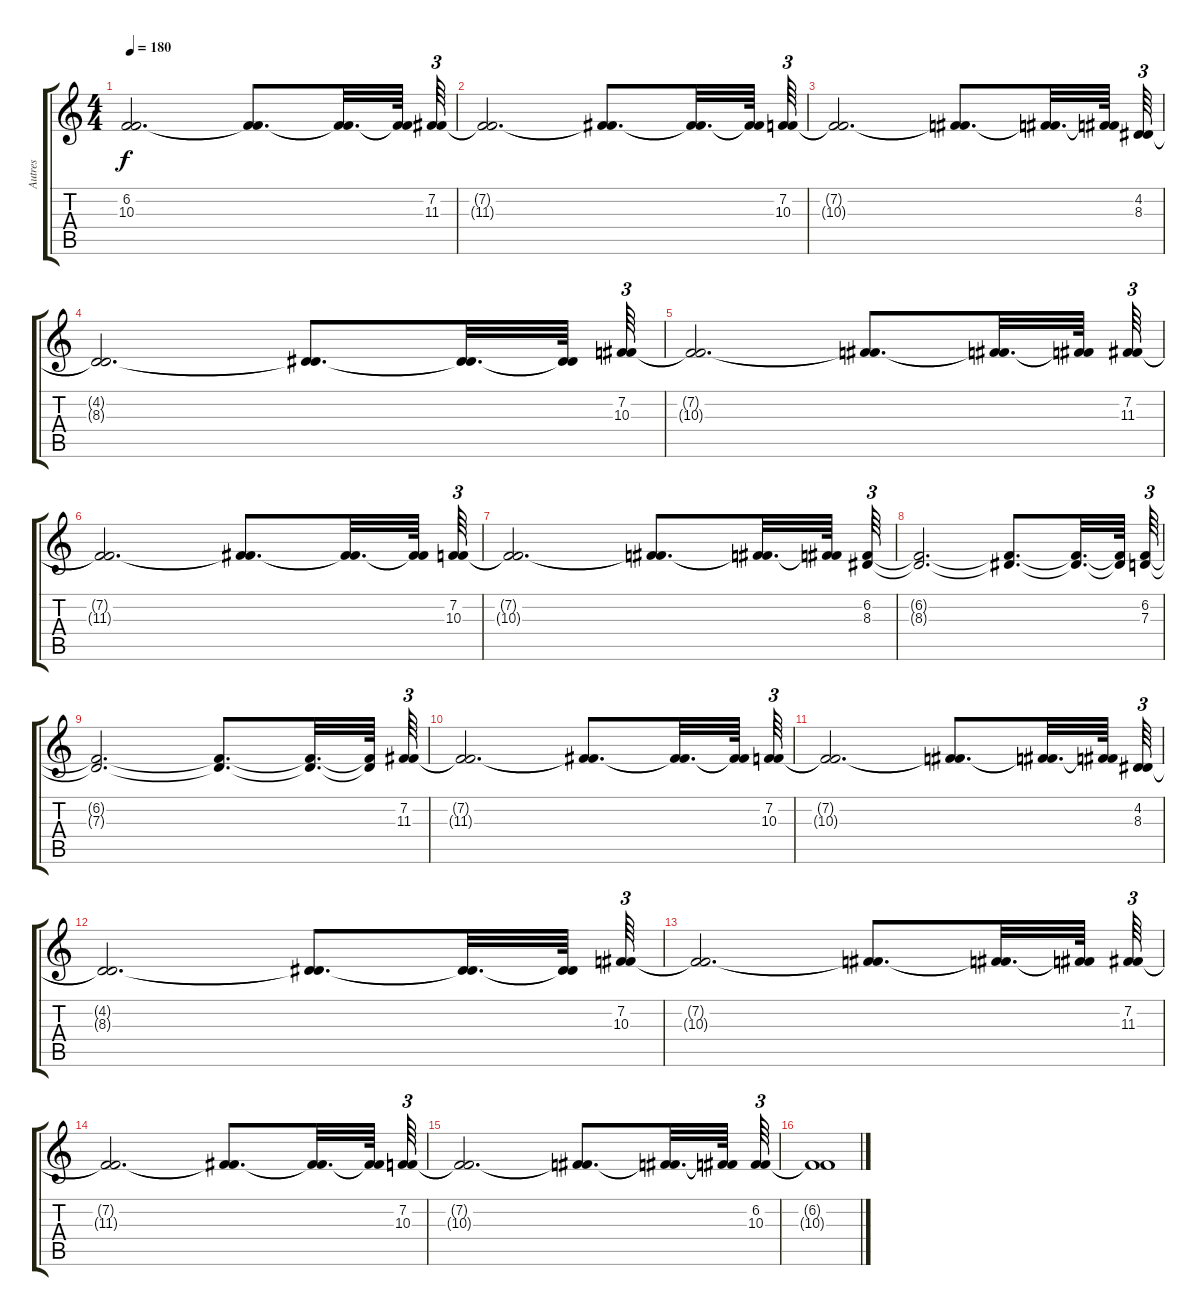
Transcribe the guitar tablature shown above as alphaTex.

\track ("Autres" "Autres") {instrument stringensemble1}
\staff {score tabs}
\tuning (E4 B3 G3 D3 A2 E2) {hide}
\ts (4 4)
\tempo 180
\clef g2
\ks c
(6.2{t} 10.3{t}).2{d dy f} (6.2{t} 10.3{t}).8{d} (6.2{t} 10.3{t}).32{d} (6.2{t} 10.3{t}).64 (7.2 11.3).64{tu (3 2)} |
(7.2{t} 11.3{t}).2{d} (7.2{t} 11.3{t}).8{d} (7.2{t} 11.3{t}).32{d} (7.2{t} 11.3{t}).64 (7.2 10.3).64{tu (3 2)} |
(7.2{t} 10.3{t}).2{d} (7.2{t} 10.3{t}).8{d} (7.2{t} 10.3{t}).32{d} (7.2{t} 10.3{t}).64 (4.2 8.3).64{tu (3 2)} |
(4.2{t} 8.3{t}).2{d} (4.2{t} 8.3{t}).8{d} (4.2{t} 8.3{t}).32{d} (4.2{t} 8.3{t}).64 (7.2 10.3).64{tu (3 2)} |
(7.2{t} 10.3{t}).2{d} (7.2{t} 10.3{t}).8{d} (7.2{t} 10.3{t}).32{d} (7.2{t} 10.3{t}).64 (7.2 11.3).64{tu (3 2)} |
(7.2{t} 11.3{t}).2{d} (7.2{t} 11.3{t}).8{d} (7.2{t} 11.3{t}).32{d} (7.2{t} 11.3{t}).64 (7.2 10.3).64{tu (3 2)} |
(7.2{t} 10.3{t}).2{d} (7.2{t} 10.3{t}).8{d} (7.2{t} 10.3{t}).32{d} (7.2{t} 10.3{t}).64 (6.2 8.3).64{tu (3 2)} |
(6.2{t} 8.3{t}).2{d} (6.2{t} 8.3{t}).8{d} (6.2{t} 8.3{t}).32{d} (6.2{t} 8.3{t}).64 (6.2 7.3).64{tu (3 2)} |
(6.2{t} 7.3{t}).2{d} (6.2{t} 7.3{t}).8{d} (6.2{t} 7.3{t}).32{d} (6.2{t} 7.3{t}).64 (7.2 11.3).64{tu (3 2)} |
(7.2{t} 11.3{t}).2{d} (7.2{t} 11.3{t}).8{d} (7.2{t} 11.3{t}).32{d} (7.2{t} 11.3{t}).64 (7.2 10.3).64{tu (3 2)} |
(7.2{t} 10.3{t}).2{d} (7.2{t} 10.3{t}).8{d} (7.2{t} 10.3{t}).32{d} (7.2{t} 10.3{t}).64 (4.2 8.3).64{tu (3 2)} |
(4.2{t} 8.3{t}).2{d} (4.2{t} 8.3{t}).8{d} (4.2{t} 8.3{t}).32{d} (4.2{t} 8.3{t}).64 (7.2 10.3).64{tu (3 2)} |
(7.2{t} 10.3{t}).2{d} (7.2{t} 10.3{t}).8{d} (7.2{t} 10.3{t}).32{d} (7.2{t} 10.3{t}).64 (7.2 11.3).64{tu (3 2)} |
(7.2{t} 11.3{t}).2{d} (7.2{t} 11.3{t}).8{d} (7.2{t} 11.3{t}).32{d} (7.2{t} 11.3{t}).64 (7.2 10.3).64{tu (3 2)} |
(7.2{t} 10.3{t}).2{d} (7.2{t} 10.3{t}).8{d} (7.2{t} 10.3{t}).32{d} (7.2{t} 10.3{t}).64 (6.2 10.3).64{tu (3 2)} |
(6.2{t} 10.3{t}).1
